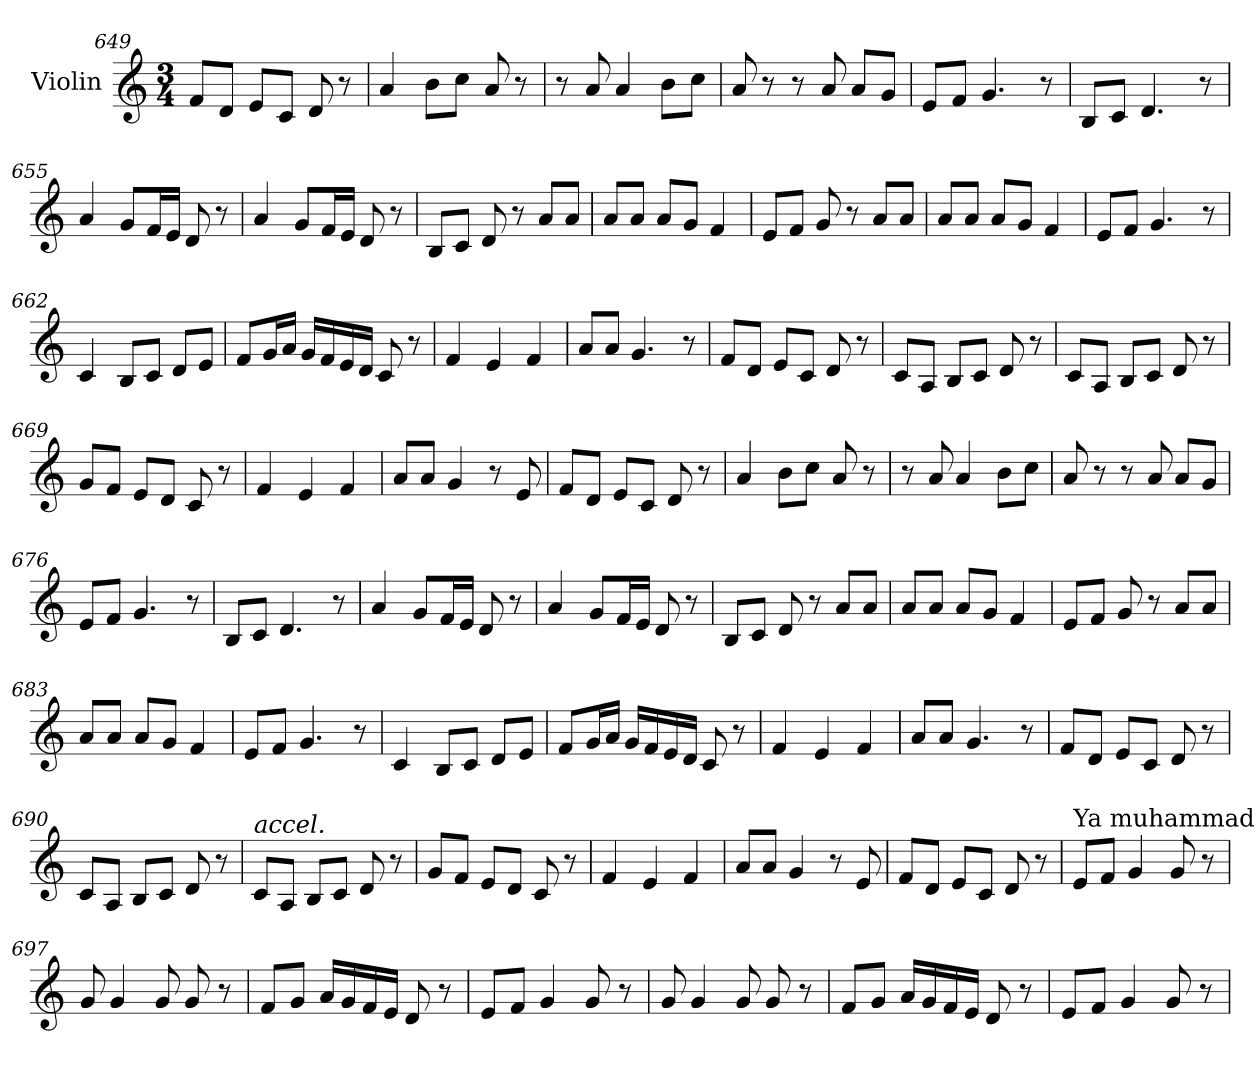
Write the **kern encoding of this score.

**kern
*part1
*staff1
*I"Violin
*clefG2
*k[]
*M3/4
=649
8f/L
8d/J
8e/L
8c/J
8d/
8r
=650
4a/
8b\L
8cc\J
8a/
8r
=651
8r
8a/
4a/
8b\L
8cc\J
=652
8a/
8r
8r
8a/
8a/L
8g/J
!!LO:LB:g=z
=653
8e/L
8f/J
4.g/
8r
=654
8B/L
8c/J
4.d/
8r
=655
4a/
8g/L
16f/L
16e/JJ
8d/
8r
=656
4a/
8g/L
16f/L
16e/JJ
8d/
8r
=657
8B/L
8c/J
8d/
8r
8a/L
8a/J
=658
8a/L
8a/J
8a/L
8g/J
4f/
!!LO:LB:g=z
=659
8e/L
8f/J
8g/
8r
8a/L
8a/J
=660
8a/L
8a/J
8a/L
8g/J
4f/
=661
8e/L
8f/J
4.g/
8r
=662
4c/
8B/L
8c/J
8d/L
8e/J
=663
8f/L
16g/L
16a/JJ
16g/LL
16f/
16e/
16d/JJ
8c/
8r
=664
4f/
4e/
4f/
!!LO:LB:g=z
=665
8a/L
8a/J
4.g/
8r
=666
8f/L
8d/J
8e/L
8c/J
8d/
8r
=667
8c/L
8A/J
8B/L
8c/J
8d/
8r
=668
8c/L
8A/J
8B/L
8c/J
8d/
8r
=669
8g/L
8f/J
8e/L
8d/J
8c/
8r
=670
4f/
4e/
4f/
!!LO:LB:g=z
=671
8a/L
8a/J
4g/
8r
8e/
=672
8f/L
8d/J
8e/L
8c/J
8d/
8r
=673
4a/
8b\L
8cc\J
8a/
8r
=674
8r
8a/
4a/
8b\L
8cc\J
=675
8a/
8r
8r
8a/
8a/L
8g/J
!!LO:LB:g=z
=676
8e/L
8f/J
4.g/
8r
=677
8B/L
8c/J
4.d/
8r
=678
4a/
8g/L
16f/L
16e/JJ
8d/
8r
=679
4a/
8g/L
16f/L
16e/JJ
8d/
8r
=680
8B/L
8c/J
8d/
8r
8a/L
8a/J
=681
8a/L
8a/J
8a/L
8g/J
4f/
!!LO:LB:g=z
=682
8e/L
8f/J
8g/
8r
8a/L
8a/J
=683
8a/L
8a/J
8a/L
8g/J
4f/
=684
8e/L
8f/J
4.g/
8r
=685
4c/
8B/L
8c/J
8d/L
8e/J
=686
8f/L
16g/L
16a/JJ
16g/LL
16f/
16e/
16d/JJ
8c/
8r
=687
4f/
4e/
4f/
!!LO:LB:g=z
=688
8a/L
8a/J
4.g/
8r
=689
8f/L
8d/J
8e/L
8c/J
8d/
8r
=690
8c/L
8A/J
8B/L
8c/J
8d/
8r
=691
!LO:TX:a:i:t=accel.
8c/L
8A/J
8B/L
8c/J
8d/
8r
=692
8g/L
8f/J
8e/L
8d/J
8c/
8r
=693
4f/
4e/
4f/
!!LO:PB:g=z
=694
8a/L
8a/J
4g/
8r
8e/
=695
*MM90
8f/L
8d/J
8e/L
8c/J
8d/
8r
=696
!LO:TX:a:t=Ya muhammad
8e/L
8f/J
4g/
8g/
8r
=697
8g/
4g/
8g/
8g/
8r
!!LO:LB:g=z
=698
8f/L
8g/J
16a/LL
16g/
16f/
16e/JJ
8d/
8r
=699
8e/L
8f/J
4g/
8g/
8r
=700
8g/
4g/
8g/
8g/
8r
!!LO:LB:g=z
=701
8f/L
8g/J
16a/LL
16g/
16f/
16e/JJ
8d/
8r
=702
8e/L
8f/J
4g/
8g/
8r
=
*-
